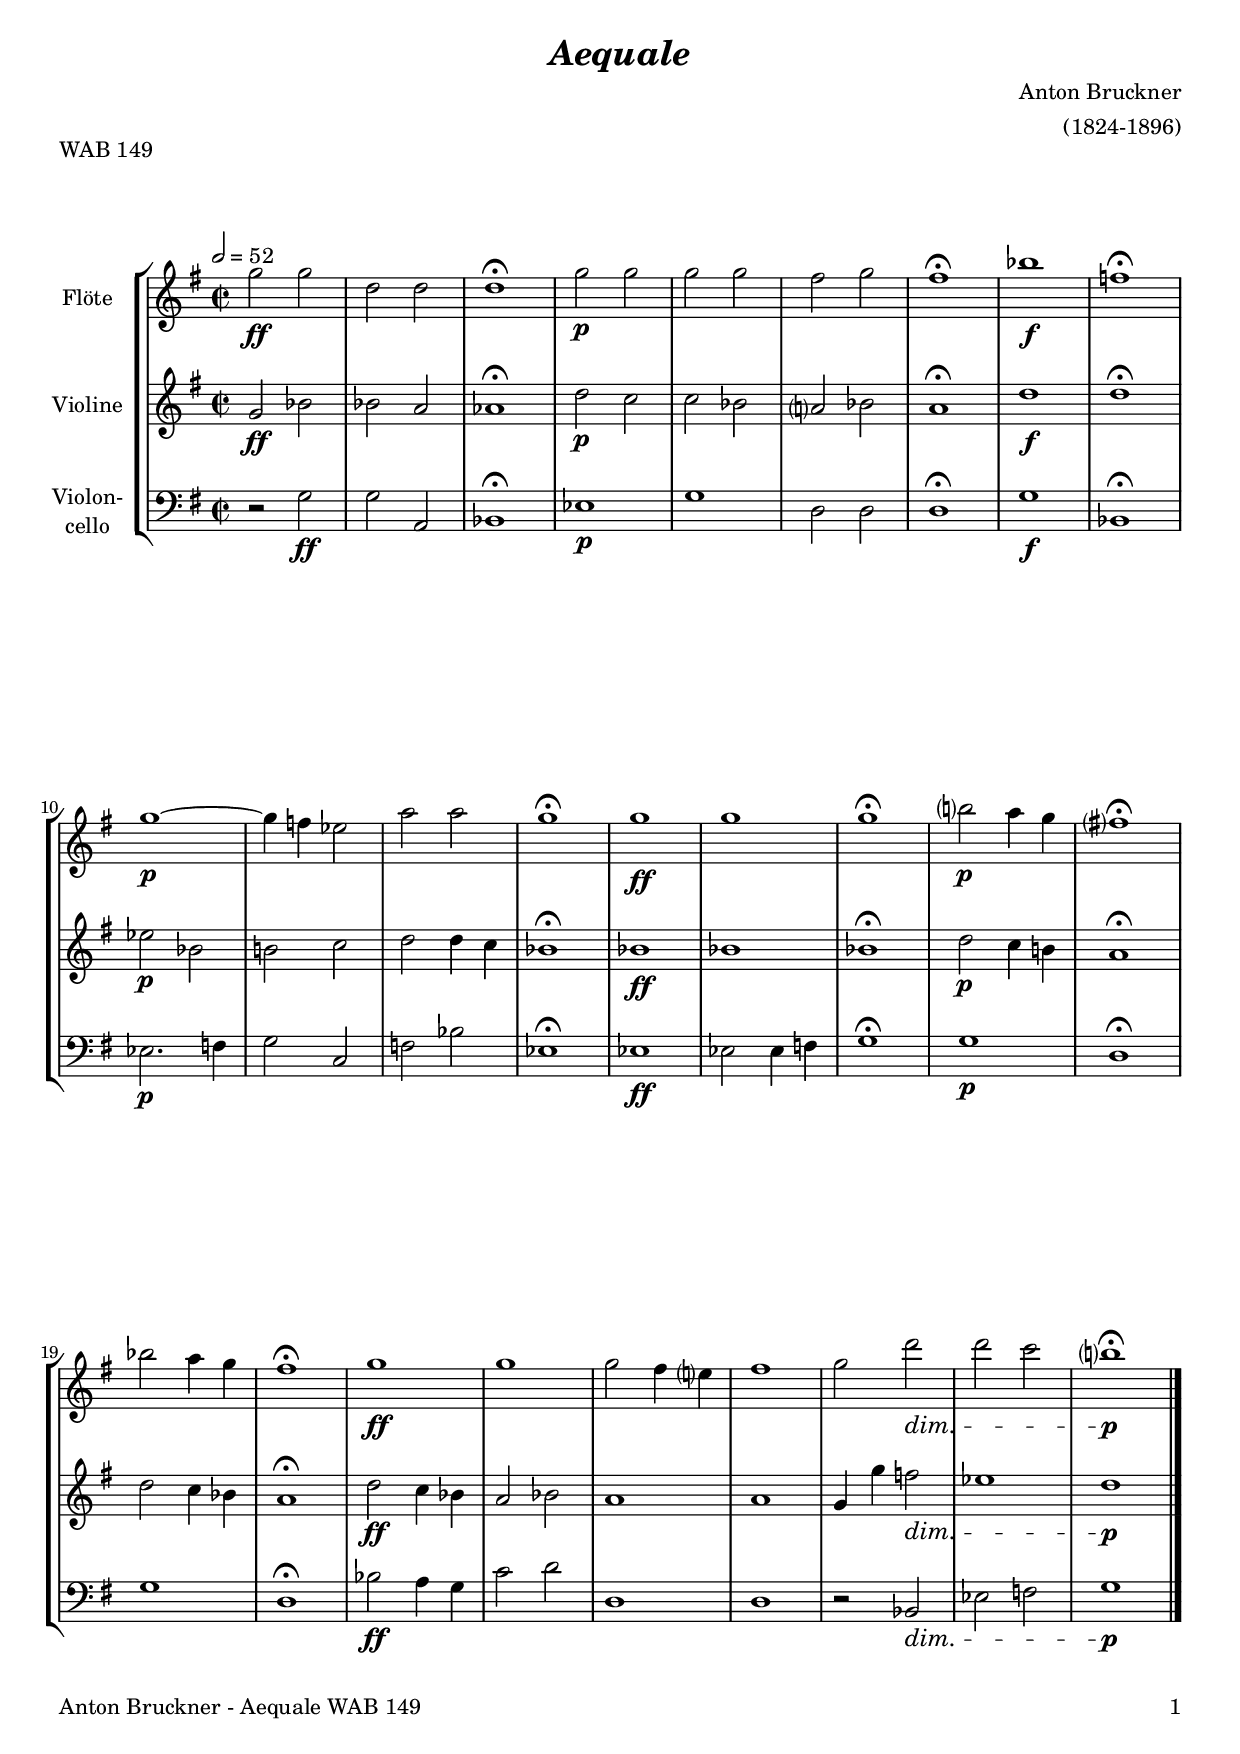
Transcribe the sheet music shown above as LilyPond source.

\version "2.24.4"
\include "deutsch.ly"

#(set-global-staff-size 19)

\header {
  title     = \markup \bold \italic "Aequale"
  composer  = "Anton Bruckner"
  arranger  = "(1824-1896)"
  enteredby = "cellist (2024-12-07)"
  piece     = "WAB 149"
}

voiceconsts = {
  \key g \major
  \time 2/2
  \clef "treble"
%  \numericTimeSignature
  \compressEmptyMeasures
  % Set default beaming for all staves
%  \set Timing.beamExceptions = #'()
%  \set Timing.baseMoment     = #(ly:make-moment 1 4)
%  \set Timing.beatStructure  = #'(1 1 1)
  \tempo 2=52
}

mifl = "flute"
mist = "string ensemble 1"
mivl = "violin"
miba = "cello"
mipz = "pizzicato strings"

rit  = \mark \markup \box \italic "rit."
semp = \markup { \italic "sempre" \dynamic p }

va = \relative c''' {
  \voiceconsts

  g2\ff g
  d d
  d1\fermata
  g2\p g
  g g
  fis g
  fis1\fermata
  b\f
  f\fermata

  g~\p
  g4 f es2
  a a
  g1\fermata
  g\ff
  g
  g\fermata
  h?2\p a4 g
  fis?1\fermata

  b2 a4 g
  fis1\fermata
  g\ff
  g
  g2 fis4 e?
  fis1
  g2 d'\dim
  d c
  h?1\fermata\p \bar "|."
}

vb = \relative c'' {
  \voiceconsts

  g2\ff b
  b a
  as1\fermata
  d2\p c
  c b
  a? b
  a1\fermata
  d\f
  d\fermata

  es2\p b
  h! c
  d d4 c
  b1\fermata
  b\ff
  b
  b\fermata
  d2\p c4 h!
  a1\fermata

  d2 c4 b
  a1\fermata
  d2\ff c4 b
  a2 b
  a1
  a
  g4 g' f2\dim
  es1
  d\p \bar "|."
}

vc = \relative c' {
  \voiceconsts
  \clef "bass"

  r2 g\ff
  g a,
  b1\fermata
  es\p
  g
  d2 d
  d1\fermata
  g\f b,\fermata

  es2.\p f4
  g2 c,
  f b
  es,1\fermata
  es\ff
  es2 es4 f
  g1\fermata
  g\p
  d\fermata

  g
  d\fermata
  b'2\ff a4 g
  c2 d
  d,1
  d
  r2 b\dim
  es f
  g1\p \bar "|."
}


music = \new StaffGroup <<
      \new Staff {
	\set Staff.midiInstrument = \mifl
	\set Staff.instrumentName = \markup \center-column { "Flöte" }
	\transpose g g { \va }
      }

      \new Staff {
	\set Staff.midiInstrument = \mivl
	\set Staff.instrumentName = \markup \center-column { "Violine" }
	\transpose g g { \vb }
      }

      \new Staff {
	\set Staff.midiInstrument = \miba
	\set Staff.instrumentName = \markup \center-column { "Violon-" "cello" }
	\transpose g g { \vc }
      }
>>

\book {
   \paper {
    print-page-number = ##t
    print-first-page-number = ##t
    ragged-last-bottom = ##f
    oddHeaderMarkup = \markup \null
    evenHeaderMarkup = \markup \null
    oddFooterMarkup = \markup {
      \fill-line {
        \if \should-print-page-number
        "Anton Bruckner - Aequale WAB 149" \fromproperty #'page:page-number-string
      }
    }
    evenFooterMarkup = \oddFooterMarkup
  } \score {
    \music
    \layout {}
  }

  \score {
    \unfoldRepeats \music

    \midi {
      \context {
        \Score
      }
    }
  }
}